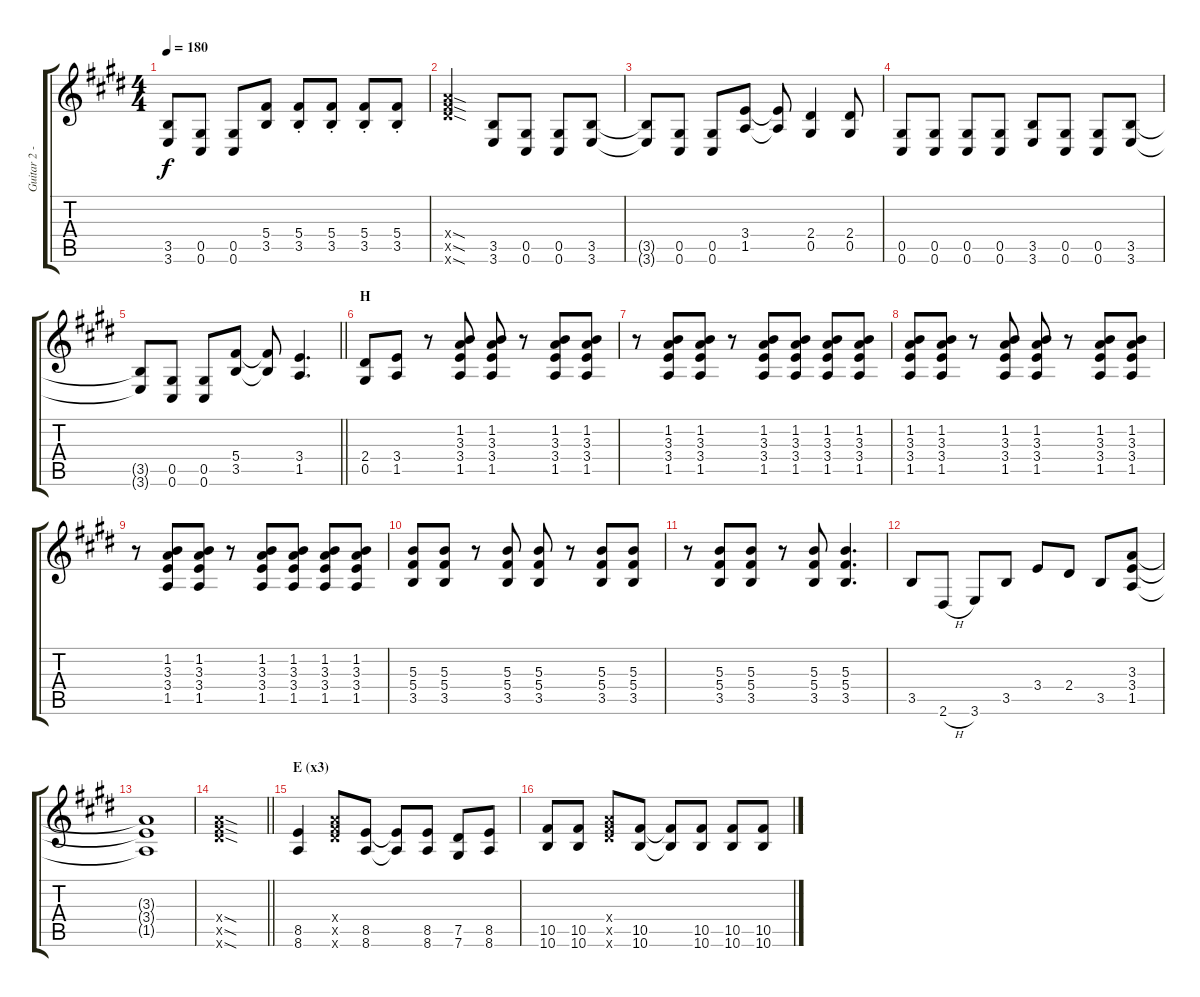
\track ("Guitar 2 - Reno" "Guitar 2 -") {instrument distortionguitar}
\staff {score tabs}
\tuning (Eb4 Bb3 Gb3 Db3 Ab2 Db2) {hide}
\ts (4 4)
\tempo 180
\clef g2
\ks e
(3.5{t} 3.6{t}).8{dy f} (0.5 0.6).8 (0.5 0.6).8 (5.4 3.5).8 (5.4{st} 3.5{st}).8 (5.4{st} 3.5{st}).8 (5.4{st} 3.5{st}).8 (5.4{st} 3.5{st}).8 |
(8.4{sod x} 10.5{sod x} 14.6{sod x}).2 (3.5 3.6).8 (0.5 0.6).8 (0.5 0.6).8 (3.5 3.6).8 |
(3.5{t} 3.6{t}).8 (0.5 0.6).8 (0.5 0.6).8 (3.4 1.5).8 (3.4{t} 1.5{t}).8 (2.4 0.5).4 (2.4 0.5).8 |
(0.5 0.6).8 (0.5 0.6).8 (0.5 0.6).8 (0.5 0.6).8 (3.5 3.6).8 (0.5 0.6).8 (0.5 0.6).8 (3.5 3.6).8 |
\barLineRight lightlight
(3.5{t} 3.6{t}).8 (0.5 0.6).8 (0.5 0.6).8 (5.4 3.5).8 (5.4{t} 3.5{t}).8 (3.4 1.5).4{d} |
\section ("" "H")
(2.4 0.5).8 (3.4 1.5).8 r.8 (1.2 3.3 3.4 1.5).8 (1.2 3.3 3.4 1.5).8 r.8 (1.2 3.3 3.4 1.5).8 (1.2 3.3 3.4 1.5).8 |
r.8 (1.2 3.3 3.4 1.5).8{beam merge} (1.2 3.3 3.4 1.5).8 r.8 (1.2 3.3 3.4 1.5).8 (1.2 3.3 3.4 1.5).8 (1.2 3.3 3.4 1.5).8 (1.2 3.3 3.4 1.5).8 |
(1.2 3.3 3.4 1.5).8 (1.2 3.3 3.4 1.5).8 r.8 (1.2 3.3 3.4 1.5).8 (1.2 3.3 3.4 1.5).8 r.8 (1.2 3.3 3.4 1.5).8 (1.2 3.3 3.4 1.5).8 |
r.8 (1.2 3.3 3.4 1.5).8{beam merge} (1.2 3.3 3.4 1.5).8 r.8 (1.2 3.3 3.4 1.5).8 (1.2 3.3 3.4 1.5).8 (1.2 3.3 3.4 1.5).8 (1.2 3.3 3.4 1.5).8 |
(5.3 5.4 3.5).8 (5.3 5.4 3.5).8 r.8 (5.3 5.4 3.5).8 (5.3 5.4 3.5).8 r.8 (5.3 5.4 3.5).8 (5.3 5.4 3.5).8 |
r.8 (5.3 5.4 3.5).8{beam merge} (5.3 5.4 3.5).8 r.8 (5.3 5.4 3.5).8 (5.3 5.4 3.5).4{d} |
3.5.8 2.6{h}.8 3.6.8 3.5.8 3.4.8 2.4.8 3.5.8 (3.3 3.4 1.5).8 |
(3.3{t} 3.4{t} 1.5{t}).1 |
\barLineRight lightlight
(8.4{sod x} 10.5{sod x} 14.6{sod x}).1 |
\section ("" "E (x3)")
(8.5 8.6).4 (8.4{x} 10.5{x} 14.6{x}).8 (8.5 8.6).8 (8.5{t} 8.6{t}).8 (8.5 8.6).8 (7.5 7.6).8 (8.5 8.6).8 |
(10.5 10.6).8 (10.5 10.6).8 (8.4{x} 10.5{x} 14.6{x}).8 (10.5 10.6).8 (10.5{t} 10.6{t}).8 (10.5 10.6).8 (10.5 10.6).8 (10.5 10.6).8
